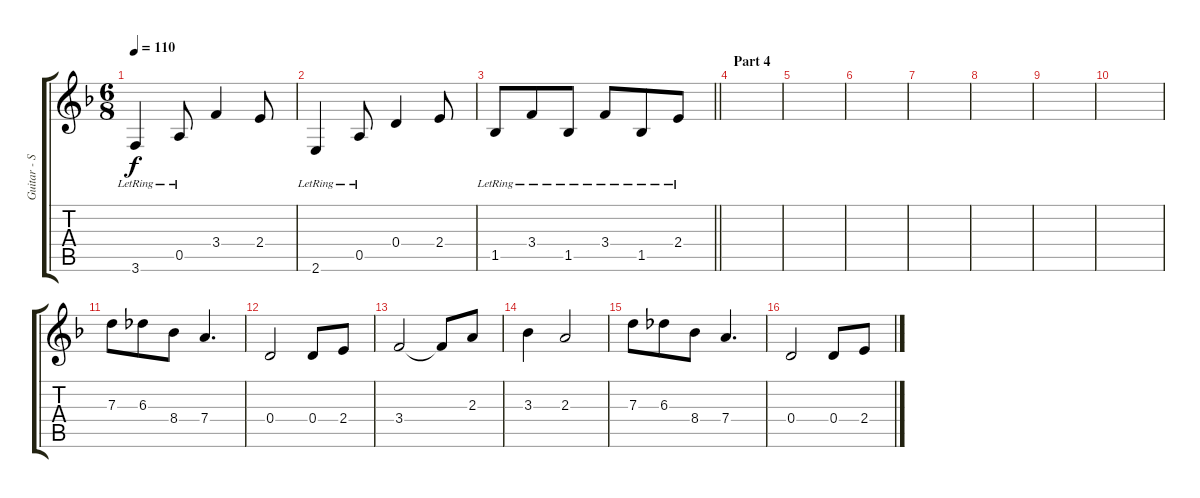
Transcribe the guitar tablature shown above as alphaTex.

\track ("Guitar - Simon Neil" "Guitar - S") {instrument electricguitarclean}
\staff {score tabs}
\tuning (E4 B3 G3 D3 A2 D2) {hide}
\ts (6 8)
\tempo 110
\clef g2
\ks dminor
3.6{lr}.4{dy f} 0.5{lr}.8 3.4.4 2.4.8 |
2.6{lr}.4 0.5{lr}.8 0.4.4 2.4.8 |
\barLineRight lightlight
1.5{lr}.8 3.4{lr}.8 1.5{lr}.8 3.4{lr}.8 1.5{lr}.8 2.4{lr}.8 |
\section ("" "Part 4")
|
|
|
|
|
|
|
7.3.8 6.3.8 8.4.8 7.4.4{d} |
0.4.2 0.4.8 2.4.8 |
3.4.2 3.4{t}.8 2.3.8 |
3.3.4 2.3.2 |
7.3.8 6.3.8 8.4.8 7.4.4{d} |
0.4.2 0.4.8 2.4.8
